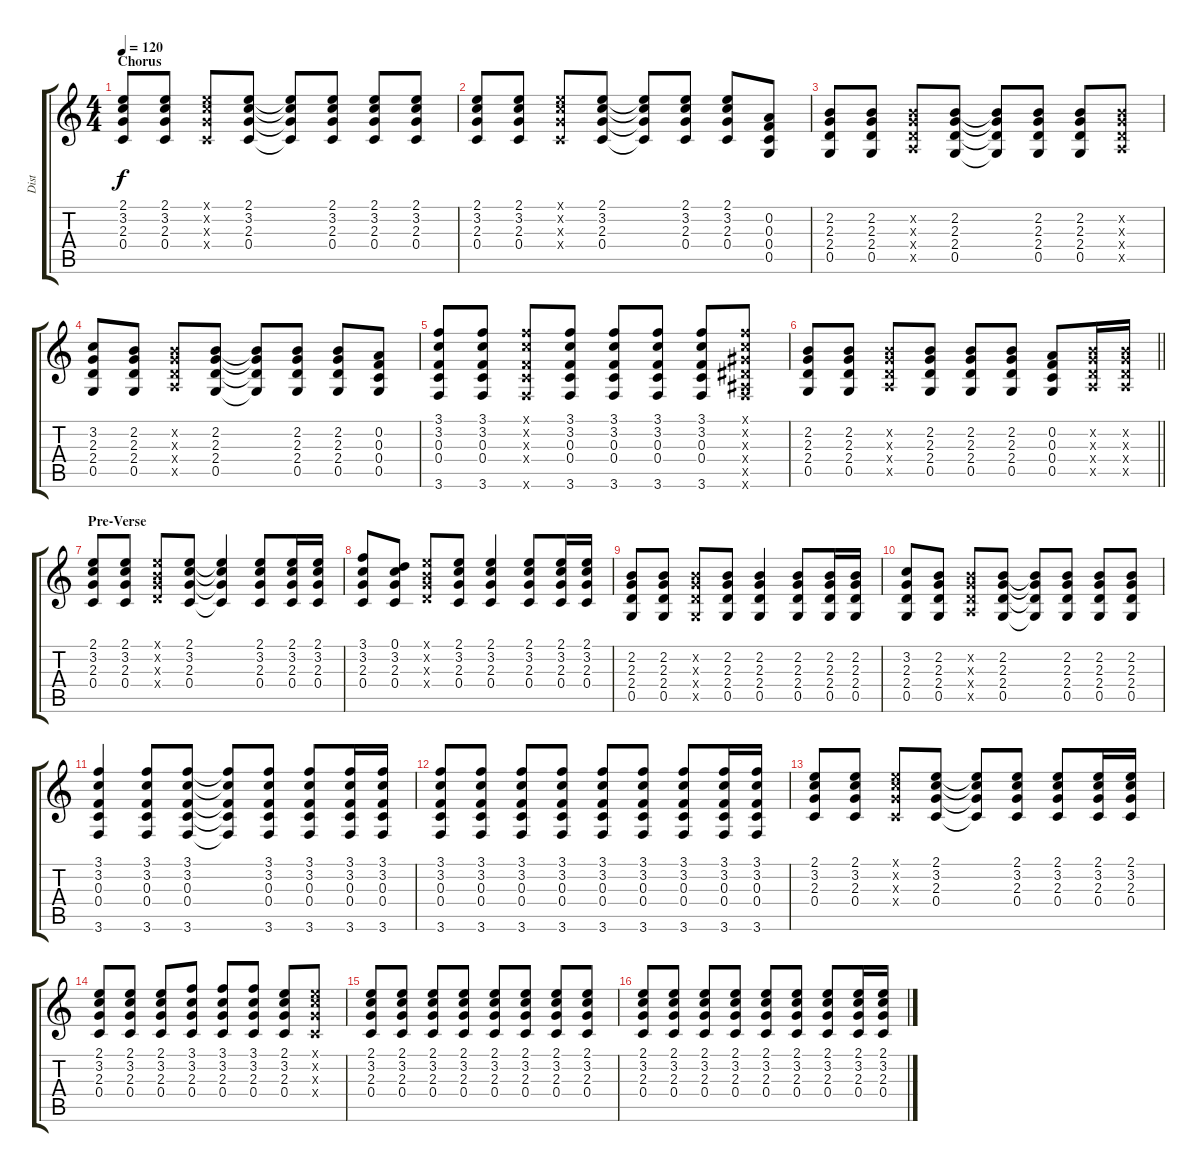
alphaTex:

\track ("Dist" "Dist") {instrument distortionguitar}
\staff {score tabs}
\tuning (D4 A3 F3 C3 G2 D2) {hide}
\ts (4 4)
\section ("" "Chorus")
\tempo 120
\clef g2
\ks c
(2.1 3.2 2.3 0.4).8{dy f} (2.1 3.2 2.3 0.4).8 (2.1{x} 3.2{x} 2.3{x} 0.4{x}).8 (2.1 3.2 2.3 0.4).8 (2.1{t} 3.2{t} 2.3{t} 0.4{t}).8 (2.1 3.2 2.3 0.4).8 (2.1 3.2 2.3 0.4).8 (2.1 3.2 2.3 0.4).8 |
(2.1 3.2 2.3 0.4).8 (2.1 3.2 2.3 0.4).8 (2.1{x} 3.2{x} 2.3{x} 0.4{x}).8 (2.1 3.2 2.3 0.4).8 (2.1{t} 3.2{t} 2.3{t} 0.4{t}).8 (2.1 3.2 2.3 0.4).8 (2.1 3.2 2.3 0.4).8 (0.2 0.3 0.4 0.5).8 |
(2.2 2.3 2.4 0.5).8 (2.2 2.3 2.4 0.5).8 (2.2{x} 2.3{x} 2.4{x} 2.5{x}).8 (2.2 2.3 2.4 0.5).8 (2.2{t} 2.3{t} 2.4{t} 0.5{t}).8 (2.2 2.3 2.4 0.5).8 (2.2 2.3 2.4 0.5).8 (2.2{x} 2.3{x} 2.4{x} 2.5{x}).8 |
(3.2 2.3 2.4 0.5).8 (2.2 2.3 2.4 0.5).8 (2.2{x} 2.3{x} 2.4{x} 2.5{x}).8 (2.2 2.3 2.4 0.5).8 (2.2{t} 2.3{t} 2.4{t} 0.5{t}).8 (2.2 2.3 2.4 0.5).8 (2.2 2.3 2.4 0.5).8 (0.2 0.3 0.4 0.5).8 |
(3.1 3.2 0.3 0.4 3.6).8 (3.1 3.2 0.3 0.4 3.6).8 (3.1{x} 3.2{x} 0.3{x} 0.4{x} 3.6{x}).8 (3.1 3.2 0.3 0.4 3.6).8 (3.1 3.2 0.3 0.4 3.6).8 (3.1 3.2 0.3 0.4 3.6).8 (3.1 3.2 0.3 0.4 3.6).8 (3.1{x} 3.2{x} 3.3{x} 3.4{x} 3.5{x} 3.6{x}).8 |
\barLineRight lightlight
(2.2 2.3 2.4 0.5).8 (2.2 2.3 2.4 0.5).8 (2.2{x} 2.3{x} 2.4{x} 2.5{x}).8 (2.2 2.3 2.4 0.5).8 (2.2 2.3 2.4 0.5).8 (2.2 2.3 2.4 0.5).8 (0.2 0.3 0.4 0.5).8 (2.2{x} 2.3{x} 2.4{x} 2.5{x}).16 (2.2{x} 2.3{x} 2.4{x} 2.5{x}).16 |
\section ("" "Pre-Verse")
(2.1 3.2 2.3 0.4).8 (2.1 3.2 2.3 0.4).8 (2.1{x} 2.2{x} 2.3{x} 2.4{x}).8 (2.1 3.2 2.3 0.4).8 (2.1{t} 3.2{t} 2.3{t} 0.4{t}).4 (2.1 3.2 2.3 0.4).8 (2.1 3.2 2.3 0.4).16 (2.1 3.2 2.3 0.4).16 |
(3.1 3.2 2.3 0.4).8 (0.1 3.2 2.3 0.4).8 (2.1{x} 2.2{x} 2.3{x} 2.4{x}).8 (2.1 3.2 2.3 0.4).8 (2.1 3.2 2.3 0.4).4 (2.1 3.2 2.3 0.4).8 (2.1 3.2 2.3 0.4).16 (2.1 3.2 2.3 0.4).16 |
(2.2 2.3 2.4 0.5).8 (2.2 2.3 2.4 0.5).8 (2.2{x} 2.3{x} 2.4{x} 0.5{x}).8 (2.2 2.3 2.4 0.5).8 (2.2 2.3 2.4 0.5).4 (2.2 2.3 2.4 0.5).8 (2.2 2.3 2.4 0.5).16 (2.2 2.3 2.4 0.5).16 |
(3.2 2.3 2.4 0.5).8 (2.2 2.3 2.4 0.5).8 (2.2{x} 2.3{x} 2.4{x} 2.5{x}).8 (2.2 2.3 2.4 0.5).8 (2.2{t} 2.3{t} 2.4{t} 0.5{t}).8 (2.2 2.3 2.4 0.5).8 (2.2 2.3 2.4 0.5).8 (2.2 2.3 2.4 0.5).8 |
(3.1 3.2 0.3 0.4 3.6).4 (3.1 3.2 0.3 0.4 3.6).8 (3.1 3.2 0.3 0.4 3.6).8 (3.1{t} 3.2{t} 0.3{t} 0.4{t} 3.6{t}).8 (3.1 3.2 0.3 0.4 3.6).8 (3.1 3.2 0.3 0.4 3.6).8 (3.1 3.2 0.3 0.4 3.6).16 (3.1 3.2 0.3 0.4 3.6).16 |
(3.1 3.2 0.3 0.4 3.6).8 (3.1 3.2 0.3 0.4 3.6).8 (3.1 3.2 0.3 0.4 3.6).8 (3.1 3.2 0.3 0.4 3.6).8 (3.1 3.2 0.3 0.4 3.6).8 (3.1 3.2 0.3 0.4 3.6).8 (3.1 3.2 0.3 0.4 3.6).8 (3.1 3.2 0.3 0.4 3.6).16 (3.1 3.2 0.3 0.4 3.6).16 |
(2.1 3.2 2.3 0.4).8 (2.1 3.2 2.3 0.4).8 (2.1{x} 3.2{x} 2.3{x} 0.4{x}).8 (2.1 3.2 2.3 0.4).8 (2.1{t} 3.2{t} 2.3{t} 0.4{t}).8 (2.1 3.2 2.3 0.4).8 (2.1 3.2 2.3 0.4).8 (2.1 3.2 2.3 0.4).16 (2.1 3.2 2.3 0.4).16 |
(2.1 3.2 2.3 0.4).8 (2.1 3.2 2.3 0.4).8 (2.1 3.2 2.3 0.4).8 (3.1 3.2 2.3 0.4).8 (3.1 3.2 2.3 0.4).8 (3.1 3.2 2.3 0.4).8 (2.1 3.2 2.3 0.4).8 (2.1{x} 3.2{x} 2.3{x} 0.4{x}).8 |
(2.1 3.2 2.3 0.4).8 (2.1 3.2 2.3 0.4).8 (2.1 3.2 2.3 0.4).8 (2.1 3.2 2.3 0.4).8 (2.1 3.2 2.3 0.4).8 (2.1 3.2 2.3 0.4).8 (2.1 3.2 2.3 0.4).8 (2.1 3.2 2.3 0.4).8 |
(2.1 3.2 2.3 0.4).8 (2.1 3.2 2.3 0.4).8 (2.1 3.2 2.3 0.4).8 (2.1 3.2 2.3 0.4).8 (2.1 3.2 2.3 0.4).8 (2.1 3.2 2.3 0.4).8 (2.1 3.2 2.3 0.4).8 (2.1 3.2 2.3 0.4).16 (2.1 3.2 2.3 0.4).16
